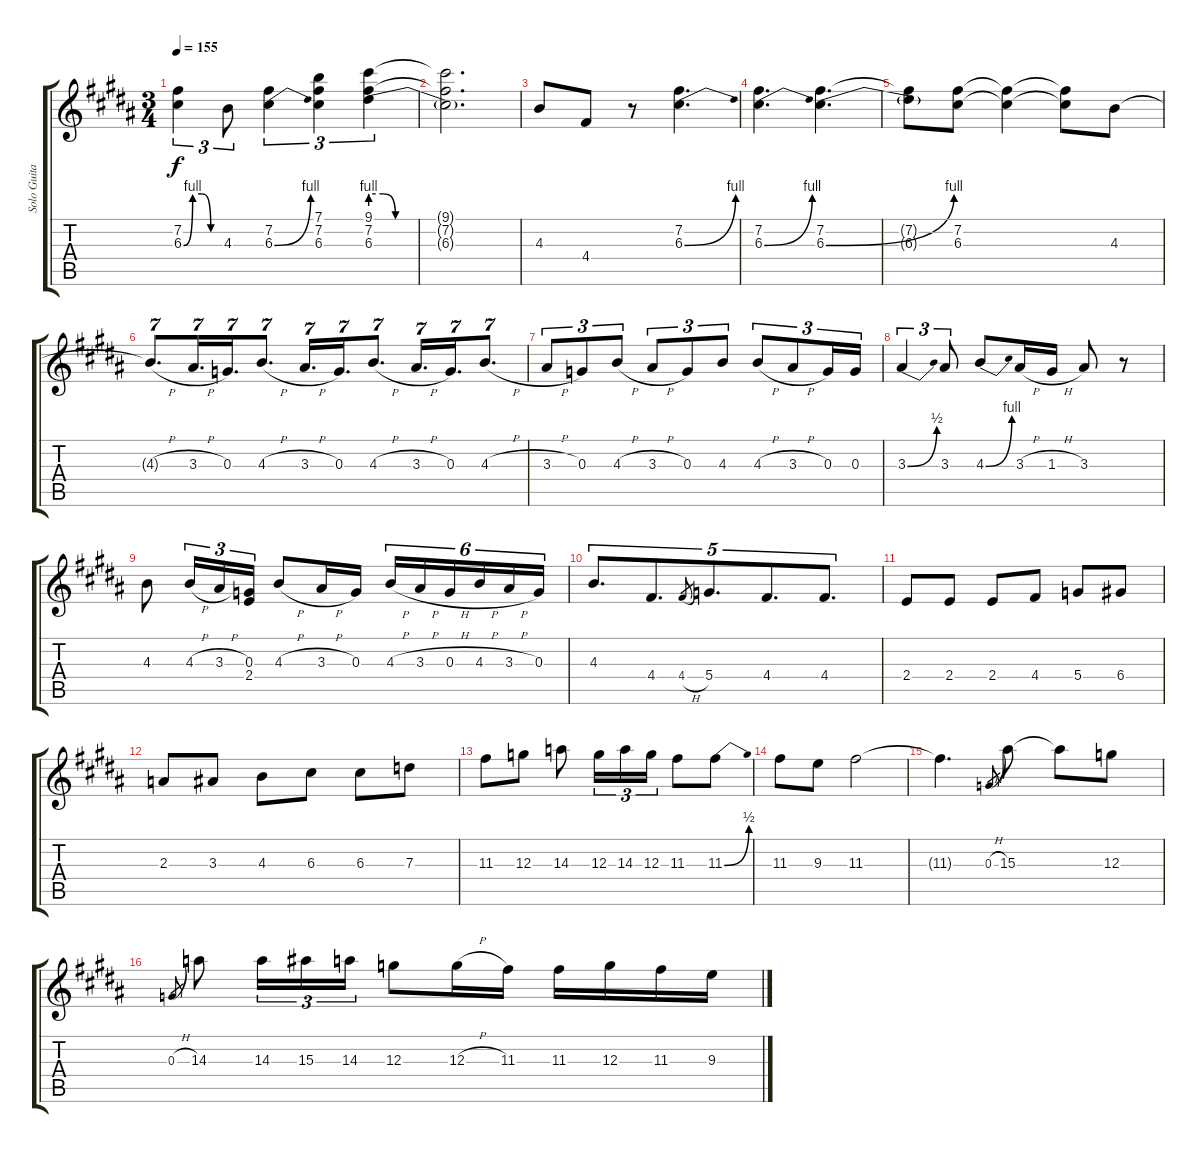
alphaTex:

\track ("Solo Guitar" "Solo Guita") {instrument distortionguitar}
\staff {score tabs}
\tuning (E4 B3 G3 D3 A2 E2) {hide}
\ts (3 4)
\tempo 155
\clef g2
\ks b
(7.2 6.3{be (custom 0 0 15 4 30 4 45 0 60 0)}).4{tu (3 2) dy f} 4.3.8{tu (3 2)} (7.2 6.3{be (bend 0 0 60 4)}).4{tu (3 2)} (7.1 7.2 6.3).4{tu (3 2)} (9.1 7.2 6.3{be (custom 0 4 5 4 10 0 15 0 60 0)}).4{tu (3 2)} |
(9.1{t} 7.2{t} 6.3{t}).2{d} |
4.3.8 4.4.8 r.8 (7.2 6.3{be (bend 0 0 60 4)}).4{d} |
(7.2 6.3{be (bend 0 0 60 4)}).4{d} (7.2 6.3{be (bend 0 0 60 4)}).4{d} |
(7.2{t} 6.3{t}).8 (7.2 6.3).8 (7.2{t} 6.3{t}).4 (7.2{t} 6.3{t}).8 4.3.8 |
4.3{h t}.8{d tu (7 4)} 3.3{h}.16{d tu (7 4)} 0.3.16{d tu (7 4)} 4.3{h}.8{d tu (7 4)} 3.3{h}.16{d tu (7 4)} 0.3.16{d tu (7 4)} 4.3{h}.8{d tu (7 4)} 3.3{h}.16{d tu (7 4)} 0.3.16{d tu (7 4)} 4.3{h}.8{d tu (7 4)} |
3.3{h}.8{tu (3 2)} 0.3.8{tu (3 2)} 4.3{h}.8{tu (3 2)} 3.3{h}.8{tu (3 2)} 0.3.8{tu (3 2)} 4.3.8{tu (3 2)} 4.3{h}.8{tu (3 2)} 3.3{h}.8{tu (3 2)} 0.3.16{tu (3 2)} 0.3.16{tu (3 2)} |
3.3{be (bend 0 0 60 2)}.4{tu (3 2)} 3.3.8{tu (3 2)} 4.3{be (bend 0 0 60 4)}.8 3.3{h}.16 1.3{h}.16 3.3.8 r.8 |
4.3.8 4.3{h}.16{tu (3 2)} 3.3{h}.16{tu (3 2)} (0.3 2.4).16{tu (3 2)} 4.3{h}.8 3.3{h}.16 0.3.16 4.3{h}.16{tu (6 4)} 3.3{h}.16{tu (6 4)} 0.3{h}.16{tu (6 4)} 4.3{h}.16{tu (6 4)} 3.3{h}.16{tu (6 4)} 0.3.16{tu (6 4)} |
4.3.8{d tu (5 4)} 4.4.8{d tu (5 4)} 4.4{h}.8{gr} 5.4.8{d tu (5 4)} 4.4.8{d tu (5 4)} 4.4.8{d tu (5 4)} |
2.4.8 2.4.8 2.4.8 4.4.8 5.4.8 6.4.8 |
2.3.8 3.3.8 4.3.8 6.3.8 6.3.8 7.3.8 |
11.3.8 12.3.8 14.3.8 12.3.16{tu (3 2)} 14.3.16{tu (3 2)} 12.3.16{tu (3 2)} 11.3.8 11.3{be (bend 0 0 60 2)}.8 |
11.3.8 9.3.8 11.3.2 |
11.3{t}.4{d} 0.3{h}.8{gr} 15.3.8 15.3{t}.8 12.3.8 |
0.3{h}.8{gr} 14.3.8 14.3.16{tu (3 2)} 15.3.16{tu (3 2)} 14.3.16{tu (3 2)} 12.3.8 12.3{h}.16 11.3.16 11.3.16 12.3.16 11.3.16 9.3.16
